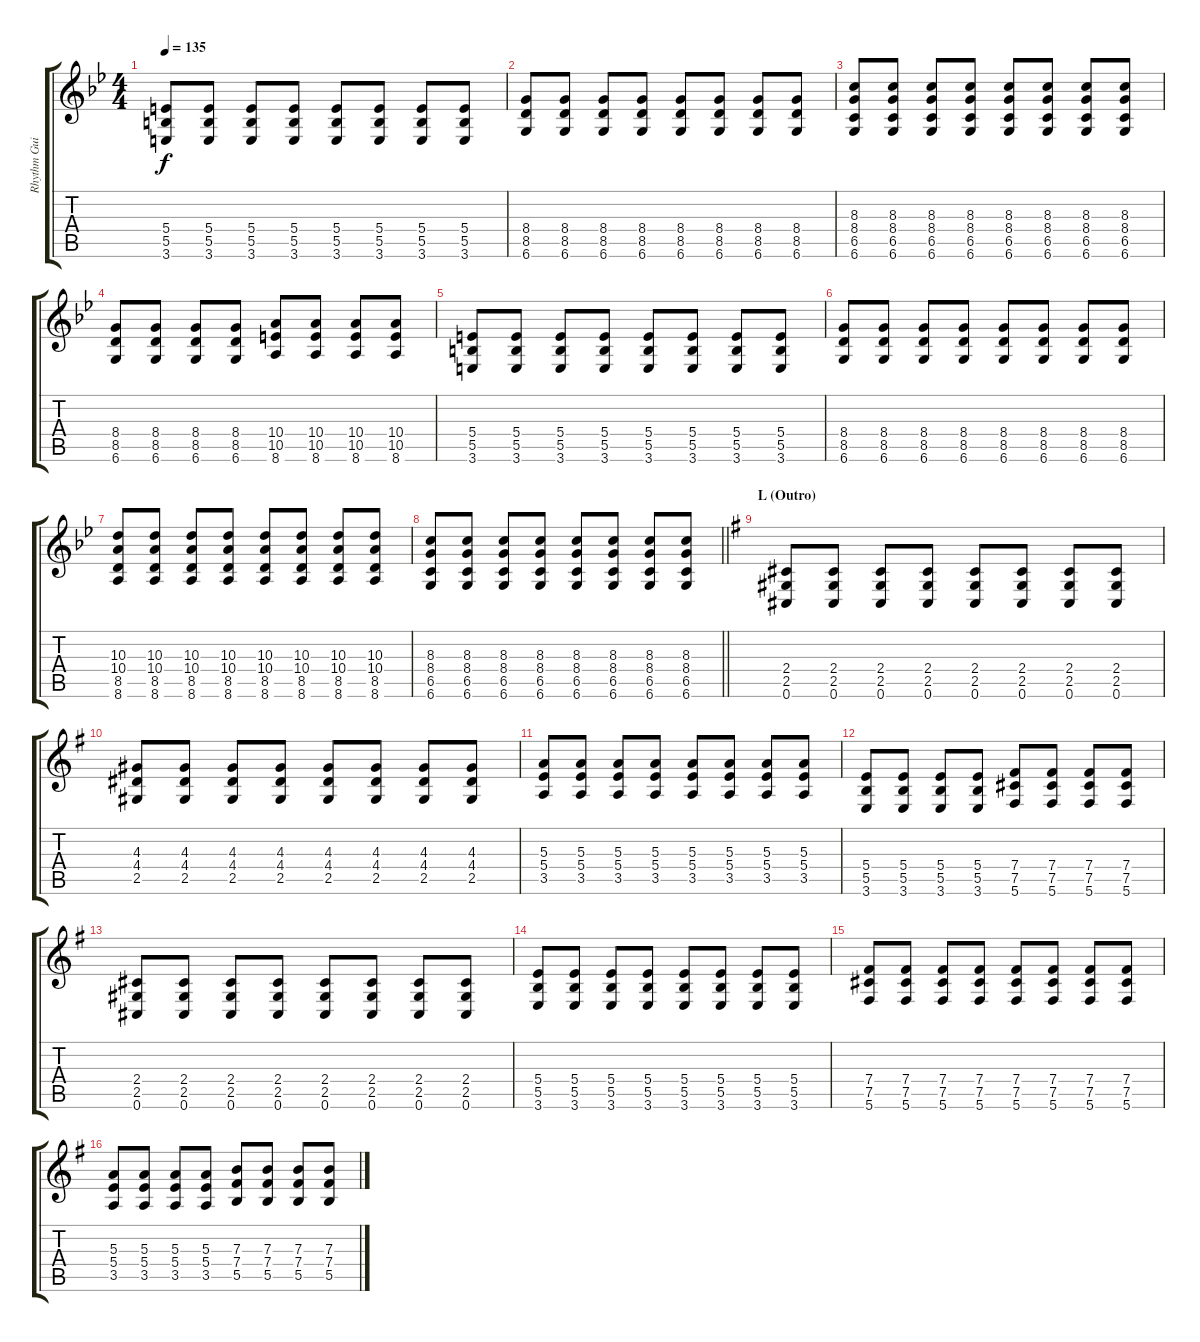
\track ("Rhythm Guitar (Christofer Johnsson)" "Rhythm Gui") {instrument distortionguitar}
\staff {score tabs}
\tuning (Db4 Ab3 E3 B2 Gb2 Db2) {hide}
\ts (4 4)
\tempo 135
\clef g2
\ks gminor
(5.4 5.5 3.6).8{dy f} (5.4 5.5 3.6).8 (5.4 5.5 3.6).8 (5.4 5.5 3.6).8 (5.4 5.5 3.6).8 (5.4 5.5 3.6).8 (5.4 5.5 3.6).8 (5.4 5.5 3.6).8 |
(8.4 8.5 6.6).8 (8.4 8.5 6.6).8 (8.4 8.5 6.6).8 (8.4 8.5 6.6).8 (8.4 8.5 6.6).8 (8.4 8.5 6.6).8 (8.4 8.5 6.6).8 (8.4 8.5 6.6).8 |
(8.3 8.4 6.5 6.6).8 (8.3 8.4 6.5 6.6).8 (8.3 8.4 6.5 6.6).8 (8.3 8.4 6.5 6.6).8 (8.3 8.4 6.5 6.6).8 (8.3 8.4 6.5 6.6).8 (8.3 8.4 6.5 6.6).8 (8.3 8.4 6.5 6.6).8 |
(8.4 8.5 6.6).8 (8.4 8.5 6.6).8 (8.4 8.5 6.6).8 (8.4 8.5 6.6).8 (10.4 10.5 8.6).8 (10.4 10.5 8.6).8 (10.4 10.5 8.6).8 (10.4 10.5 8.6).8 |
(5.4 5.5 3.6).8 (5.4 5.5 3.6).8 (5.4 5.5 3.6).8 (5.4 5.5 3.6).8 (5.4 5.5 3.6).8 (5.4 5.5 3.6).8 (5.4 5.5 3.6).8 (5.4 5.5 3.6).8 |
(8.4 8.5 6.6).8 (8.4 8.5 6.6).8 (8.4 8.5 6.6).8 (8.4 8.5 6.6).8 (8.4 8.5 6.6).8 (8.4 8.5 6.6).8 (8.4 8.5 6.6).8 (8.4 8.5 6.6).8 |
(10.3 10.4 8.5 8.6).8 (10.3 10.4 8.5 8.6).8 (10.3 10.4 8.5 8.6).8 (10.3 10.4 8.5 8.6).8 (10.3 10.4 8.5 8.6).8 (10.3 10.4 8.5 8.6).8 (10.3 10.4 8.5 8.6).8 (10.3 10.4 8.5 8.6).8 |
\barLineRight lightlight
(8.3 8.4 6.5 6.6).8 (8.3 8.4 6.5 6.6).8 (8.3 8.4 6.5 6.6).8 (8.3 8.4 6.5 6.6).8 (8.3 8.4 6.5 6.6).8 (8.3 8.4 6.5 6.6).8 (8.3 8.4 6.5 6.6).8 (8.3 8.4 6.5 6.6).8 |
\section ("" "L (Outro)")
\ks eminor
(2.4 2.5 0.6).8 (2.4 2.5 0.6).8 (2.4 2.5 0.6).8 (2.4 2.5 0.6).8 (2.4 2.5 0.6).8 (2.4 2.5 0.6).8 (2.4 2.5 0.6).8 (2.4 2.5 0.6).8 |
(4.3 4.4 2.5).8 (4.3 4.4 2.5).8 (4.3 4.4 2.5).8 (4.3 4.4 2.5).8 (4.3 4.4 2.5).8 (4.3 4.4 2.5).8 (4.3 4.4 2.5).8 (4.3 4.4 2.5).8 |
(5.3 5.4 3.5).8 (5.3 5.4 3.5).8 (5.3 5.4 3.5).8 (5.3 5.4 3.5).8 (5.3 5.4 3.5).8 (5.3 5.4 3.5).8 (5.3 5.4 3.5).8 (5.3 5.4 3.5).8 |
(5.4 5.5 3.6).8 (5.4 5.5 3.6).8 (5.4 5.5 3.6).8 (5.4 5.5 3.6).8 (7.4 7.5 5.6).8 (7.4 7.5 5.6).8 (7.4 7.5 5.6).8 (7.4 7.5 5.6).8 |
(2.4 2.5 0.6).8 (2.4 2.5 0.6).8 (2.4 2.5 0.6).8 (2.4 2.5 0.6).8 (2.4 2.5 0.6).8 (2.4 2.5 0.6).8 (2.4 2.5 0.6).8 (2.4 2.5 0.6).8 |
(5.4 5.5 3.6).8 (5.4 5.5 3.6).8 (5.4 5.5 3.6).8 (5.4 5.5 3.6).8 (5.4 5.5 3.6).8 (5.4 5.5 3.6).8 (5.4 5.5 3.6).8 (5.4 5.5 3.6).8 |
(7.4 7.5 5.6).8 (7.4 7.5 5.6).8 (7.4 7.5 5.6).8 (7.4 7.5 5.6).8 (7.4 7.5 5.6).8 (7.4 7.5 5.6).8 (7.4 7.5 5.6).8 (7.4 7.5 5.6).8 |
(5.3 5.4 3.5).8 (5.3 5.4 3.5).8 (5.3 5.4 3.5).8 (5.3 5.4 3.5).8 (7.3 7.4 5.5).8 (7.3 7.4 5.5).8 (7.3 7.4 5.5).8 (7.3 7.4 5.5).8
